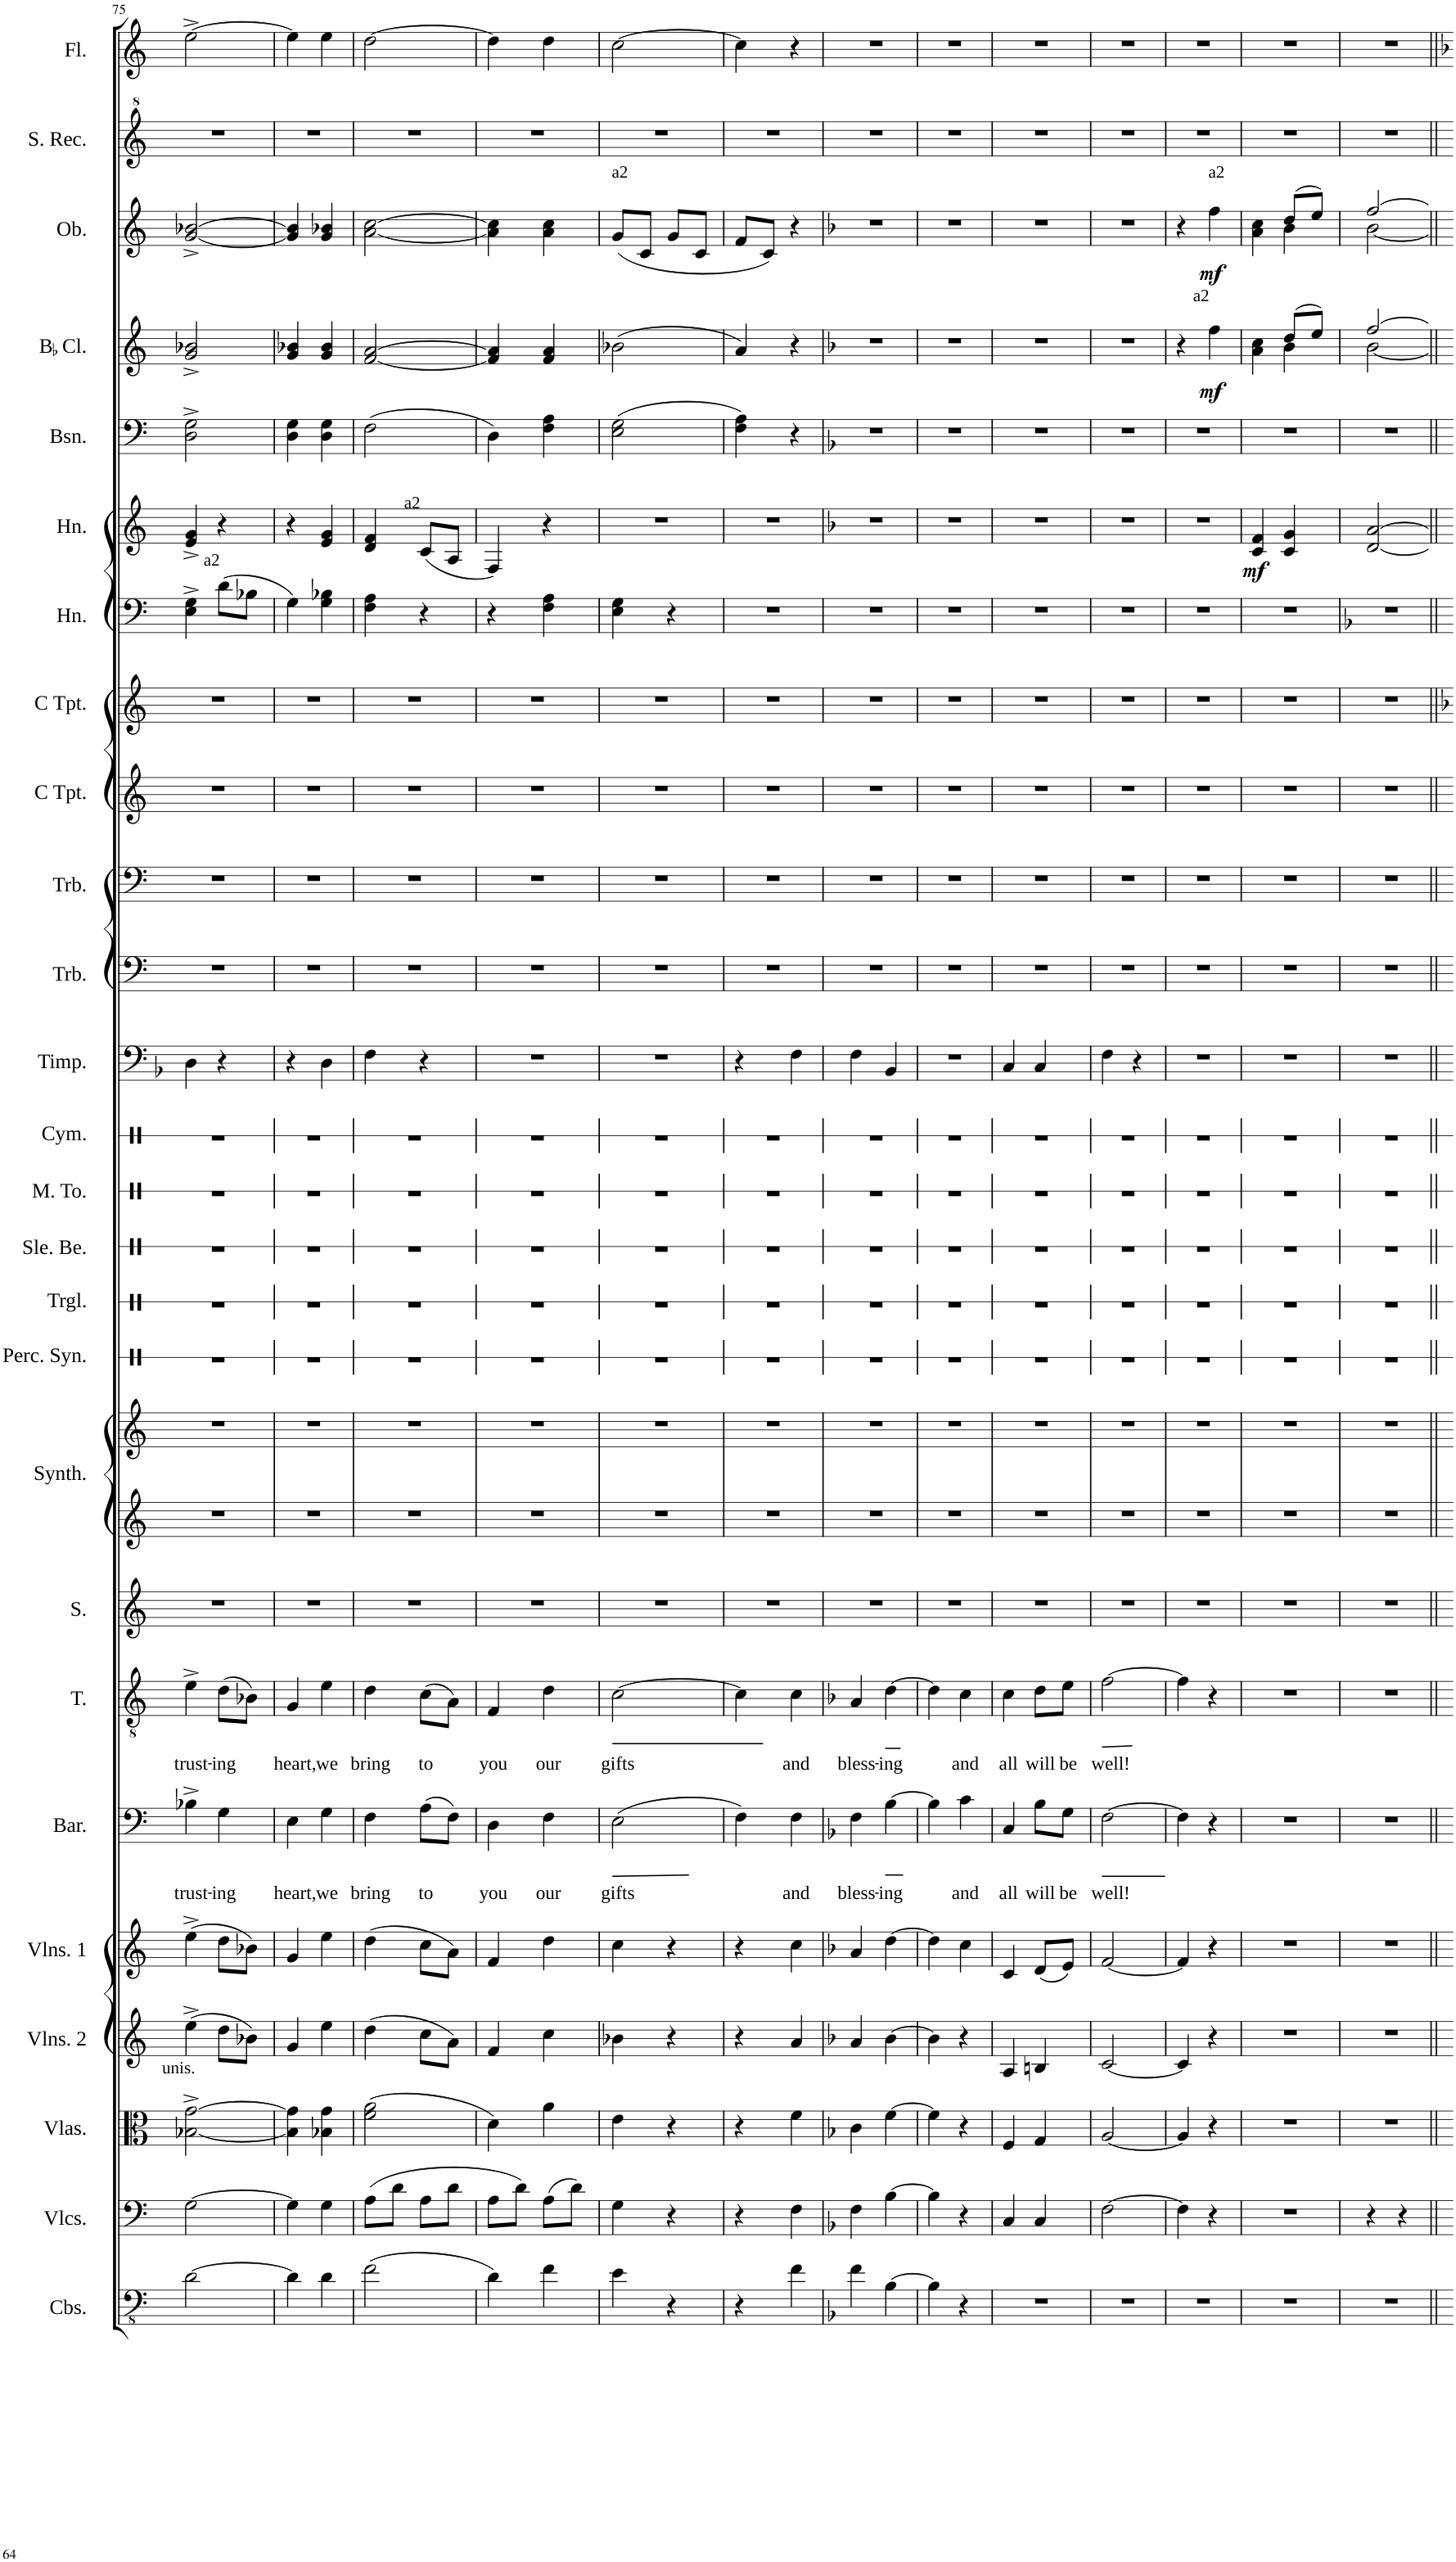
**kern	**kern	**kern	**kern	**kern	**kern	**text	**kern	**text	**kern	**kern	**kern	**kern	**kern	**kern	**kern	**kern	**kern	**kern	**kern	**kern	**kern	**kern	**kern	**dynam	**kern	**kern	**dynam	**kern	**dynam	**kern	**kern
*part26	*part25	*part24	*part23	*part22	*part21	*part21	*part20	*part20	*part19	*part18	*part18	*part17	*part16	*part15	*part14	*part13	*part12	*part11	*part10	*part9	*part8	*part7	*part6	*part6	*part5	*part4	*part4	*part3	*part3	*part2	*part1
*staff27	*staff26	*staff25	*staff24	*staff23	*staff22	*staff22	*staff21	*staff21	*staff20	*staff19	*staff18	*staff17	*staff16	*staff15	*staff14	*staff13	*staff12	*staff11	*staff10	*staff9	*staff8	*staff7	*staff6	*staff6	*staff5	*staff4	*staff4	*staff3	*staff3	*staff2	*staff1
*I"Contrabasses	*I"Violoncellos	*I"Violas	*I"Violins 2	*I"Violins 1	*I"Baritone	*	*I"Tenor	*	*I"Soprano	*I"Keyboard Synthesizer	*	*I"Percussion Synthesizer	*I"Triangle	*I"Sleigh Bells	*I"Mid Tom	*I"Cymbal	*I"Timpani	*I"Trombone	*I"Trombone	*I"C Trumpet	*I"C Trumpet	*I"Horn	*I"Horn	*	*I"Bassoon	*I"BaccidentalFlat Clarinet	*	*I"Oboe	*	*I"Soprano Recorder	*I"Flute
*I'Cbs.	*I'Vlcs.	*I'Vlas.	*I'Vlns. 2	*I'Vlns. 1	*I'Bar.	*	*I'T.	*	*I'S.	*I'Synth.	*	*I'Perc. Syn.	*I'Trgl.	*I'Sle. Be.	*I'M. To.	*I'Cym.	*I'Timp.	*I'Trb.	*I'Trb.	*I'C Tpt.	*I'C Tpt.	*I'Hn.	*I'Hn.	*	*I'Bsn.	*I'BaccidentalFlat Cl.	*	*I'Ob.	*	*I'S. Rec.	*I'Fl.
!!LO:PB:g=z
*clefFv4	*clefF4	*clefC3	*clefG2	*clefG2	*clefF4	*	*clefGv2	*	*clefG2	*clefG2	*clefG2	*clefX	*clefX	*clefX	*clefX	*clefX	*clefF4	*clefF4	*clefF4	*clefG2	*clefG2	*clefF4	*clefG2	*	*clefF4	*clefG2	*	*clefG2	*	*clefG^2	*clefG2
*	*	*	*	*	*	*	*	*	*	*	*	*	*	*	*	*	*	*	*	*	*	*ITrd4c7	*ITrd4c7	*	*	*ITrd1c2	*	*	*	*	*
*k[]	*k[]	*k[]	*k[]	*k[]	*k[]	*	*k[]	*	*k[]	*k[]	*k[]	*k[]	*k[]	*k[]	*k[]	*k[]	*k[b-]	*k[]	*k[]	*k[]	*k[]	*k[]	*k[]	*	*k[]	*k[]	*	*k[]	*	*k[]	*k[]
*M2/4	*M2/4	*M2/4	*M2/4	*M2/4	*M2/4	*	*M2/4	*	*M2/4	*M2/4	*M2/4	*M2/4	*M2/4	*M2/4	*M2/4	*M2/4	*M2/4	*M2/4	*M2/4	*M2/4	*M2/4	*M2/4	*M2/4	*	*M2/4	*M2/4	*	*M2/4	*	*M2/4	*M2/4
=75	=75	=75	=75	=75	=75	=75	=75	=75	=75	=75	=75	=75	=75	=75	=75	=75	=75	=75	=75	=75	=75	=75	=75	=75	=75	=75	=75	=75	=75	=75	=75
!	!	!LO:TX:a:t=unis.	!	!	!	!	!	!	!	!	!	!	!	!	!	!	!	!	!	!	!	!	!	!	!	!	!	!	!	!	!
!	!	!	!	!	!	!LO:LY:b	!	!LO:LY:b	!	!	!	!	!	!	!	!	!	!	!	!	!	!	!	!	!	!	!	!	!	!	!
[2D\	[2G\	[2B-X\^ [2g\^	(4ee^\	(4ee^\	4B-X^\	trust-	4e^\	trust-	2r	2r	2r	2r	2r	2r	2r	2r	4D\	2r	2r	2r	2r	4E\^ 4G\^	4e/^ 4g/^	.	2D\^ 2G\^	2g/^ 2b-X/^	.	[2g/^ [2b-X/^	.	2r	[2ee^\
!	!	!	!	!	!	!	!	!	!	!	!	!	!	!	!	!	!	!	!	!	!	!LO:TX:a:t=a2	!	!	!	!	!	!	!	!	!
!	!	!	!	!	!	!LO:LY:b	!	!LO:LY:b	!	!	!	!	!	!	!	!	!	!	!	!	!	!	!	!	!	!	!	!	!	!	!
.	.	.	8dd\L	8dd\L	4G\	-ing	(8d\L	-ing	.	.	.	.	.	.	.	.	4r	.	.	.	.	(8d\L	4r	.	.	.	.	.	.	.	.
.	.	.	8b-X\J)	8b-X\J)	.	.	8B-X\J)	.	.	.	.	.	.	.	.	.	.	.	.	.	.	8B-X\J	.	.	.	.	.	.	.	.	.
=76	=76	=76	=76	=76	=76	=76	=76	=76	=76	=76	=76	=76	=76	=76	=76	=76	=76	=76	=76	=76	=76	=76	=76	=76	=76	=76	=76	=76	=76	=76	=76
!	!	!	!	!	!	!LO:LY:b	!	!LO:LY:b	!	!	!	!	!	!	!	!	!	!	!	!	!	!	!	!	!	!	!	!	!	!	!
4D\]	4G\]	4B-\] 4g\]	4g/	4g/	4E\	heart,	4G/	heart,	2r	2r	2r	2r	2r	2r	2r	2r	4r	2r	2r	2r	2r	4G\)	4r	.	4D\ 4G\	4g/ 4b-X/	.	4g/] 4b-/]	.	2r	4ee\]
!	!	!	!	!	!	!LO:LY:b	!	!LO:LY:b	!	!	!	!	!	!	!	!	!	!	!	!	!	!	!	!	!	!	!	!	!	!	!
4D\	4G\	4B-X\ 4g\	4ee\	4ee\	4G\	we	4e\	we	.	.	.	.	.	.	.	.	4D\	.	.	.	.	4G\ 4B-X\	4e/ 4g/	.	4D\ 4G\	4g/ 4b-/	.	4g/ 4b-X/	.	.	4ee\
=77	=77	=77	=77	=77	=77	=77	=77	=77	=77	=77	=77	=77	=77	=77	=77	=77	=77	=77	=77	=77	=77	=77	=77	=77	=77	=77	=77	=77	=77	=77	=77
!	!	!	!	!	!	!LO:LY:b	!	!LO:LY:b	!	!	!	!	!	!	!	!	!	!	!	!	!	!	!	!	!	!	!	!	!	!	!
(2F\	(8A\L	(2f\ 2a\	(4dd\	(4dd\	4F\	bring	4d\	bring	2r	2r	2r	2r	2r	2r	2r	2r	4F\	2r	2r	2r	2r	4F\ 4A\	4d/ 4f/	.	(2F\	[2f/ [2a/	.	[2a\ [2cc\	.	2r	[2dd\
.	8d\J	.	.	.	.	.	.	.	.	.	.	.	.	.	.	.	.	.	.	.	.	.	.	.	.	.	.	.	.	.	.
!	!	!	!	!	!	!	!	!	!	!	!	!	!	!	!	!	!	!	!	!	!	!	!LO:TX:a:t=a2	!	!	!	!	!	!	!	!
!	!	!	!	!	!	!LO:LY:b	!	!LO:LY:b	!	!	!	!	!	!	!	!	!	!	!	!	!	!	!	!	!	!	!	!	!	!	!
.	8A\L	.	8cc\L	8cc\L	(8A\L	to	(8c\L	to	.	.	.	.	.	.	.	.	4r	.	.	.	.	4r	(8c/L	.	.	.	.	.	.	.	.
.	8d\J	.	8a\J)	8a\J)	8F\J)	.	8A\J)	.	.	.	.	.	.	.	.	.	.	.	.	.	.	.	8A/J	.	.	.	.	.	.	.	.
=78	=78	=78	=78	=78	=78	=78	=78	=78	=78	=78	=78	=78	=78	=78	=78	=78	=78	=78	=78	=78	=78	=78	=78	=78	=78	=78	=78	=78	=78	=78	=78
!	!	!	!	!	!	!LO:LY:b	!	!LO:LY:b	!	!	!	!	!	!	!	!	!	!	!	!	!	!	!	!	!	!	!	!	!	!	!
4D\)	8A\L	4d\)	4f/	4f/	4D\	you	4F/	you	2r	2r	2r	2r	2r	2r	2r	2r	2r	2r	2r	2r	2r	4r	4F/)	.	4D\)	4f/] 4a/]	.	4a\] 4cc\]	.	2r	4dd\]
.	8d\J)	.	.	.	.	.	.	.	.	.	.	.	.	.	.	.	.	.	.	.	.	.	.	.	.	.	.	.	.	.	.
!	!	!	!	!	!	!LO:LY:b	!	!LO:LY:b	!	!	!	!	!	!	!	!	!	!	!	!	!	!	!	!	!	!	!	!	!	!	!
4F\	(8A\L	4a\	4cc\	4dd\	4F\	our	4d\	our	.	.	.	.	.	.	.	.	.	.	.	.	.	4F\ 4A\	4r	.	4F\ 4A\	4f/ 4a/	.	4a\ 4cc\	.	.	4dd\
.	8d\J)	.	.	.	.	.	.	.	.	.	.	.	.	.	.	.	.	.	.	.	.	.	.	.	.	.	.	.	.	.	.
=79	=79	=79	=79	=79	=79	=79	=79	=79	=79	=79	=79	=79	=79	=79	=79	=79	=79	=79	=79	=79	=79	=79	=79	=79	=79	=79	=79	=79	=79	=79	=79
!	!	!	!	!	!	!	!	!	!	!	!	!	!	!	!	!	!	!	!	!	!	!	!	!	!	!	!	!LO:TX:a:t=a2	!	!	!
!	!	!	!	!	!	!LO:LY:b	!	!LO:LY:b	!	!	!	!	!	!	!	!	!	!	!	!	!	!	!	!	!	!	!	!	!	!	!
4E\	4G\	4e\	4b-X\	4cc\	(2E\	gifts	[2c\	gifts	2r	2r	2r	2r	2r	2r	2r	2r	2r	2r	2r	2r	2r	4E\ 4G\	2r	.	(2E\ 2G\	(2b-X\	.	(8g/L	.	2r	[2cc\
.	.	.	.	.	.	.	.	.	.	.	.	.	.	.	.	.	.	.	.	.	.	.	.	.	.	.	.	8c/J	.	.	.
4r	4r	4r	4r	4r	.	.	.	.	.	.	.	.	.	.	.	.	.	.	.	.	.	4r	.	.	.	.	.	8g/L	.	.	.
.	.	.	.	.	.	.	.	.	.	.	.	.	.	.	.	.	.	.	.	.	.	.	.	.	.	.	.	8c/J	.	.	.
=80	=80	=80	=80	=80	=80	=80	=80	=80	=80	=80	=80	=80	=80	=80	=80	=80	=80	=80	=80	=80	=80	=80	=80	=80	=80	=80	=80	=80	=80	=80	=80
4r	4r	4r	4r	4r	4F\)	.	4c\]	.	2r	2r	2r	2r	2r	2r	2r	2r	4r	2r	2r	2r	2r	2r	2r	.	4F\ 4A\)	4a/)	.	8f/L	.	2r	4cc\]
.	.	.	.	.	.	.	.	.	.	.	.	.	.	.	.	.	.	.	.	.	.	.	.	.	.	.	.	8c/J)	.	.	.
!	!	!	!	!	!	!LO:LY:b	!	!LO:LY:b	!	!	!	!	!	!	!	!	!	!	!	!	!	!	!	!	!	!	!	!	!	!	!
4F\	4F\	4f\	4a/	4cc\	4F\	and	4c\	and	.	.	.	.	.	.	.	.	4F\	.	.	.	.	.	.	.	4r	4r	.	4r	.	.	4r
=81	=81	=81	=81	=81	=81	=81	=81	=81	=81	=81	=81	=81	=81	=81	=81	=81	=81	=81	=81	=81	=81	=81	=81	=81	=81	=81	=81	=81	=81	=81	=81
*k[b-]	*k[b-]	*k[b-]	*k[b-]	*k[b-]	*k[b-]	*	*k[b-]	*	*	*	*	*	*	*	*	*	*	*	*	*	*	*	*k[b-]	*	*k[b-]	*k[b-]	*	*k[b-]	*	*	*
!	!	!	!	!	!	!LO:LY:b	!	!LO:LY:b	!	!	!	!	!	!	!	!	!	!	!	!	!	!	!	!	!	!	!	!	!	!	!
4F\	4F\	4c\	4a/	4a/	4F\	bless-	4A/	bless-	2r	2r	2r	2r	2r	2r	2r	2r	4F\	2r	2r	2r	2r	2r	2r	.	2r	2r	.	2r	.	2r	2r
!	!	!	!	!	!	!LO:LY:b	!	!LO:LY:b	!	!	!	!	!	!	!	!	!	!	!	!	!	!	!	!	!	!	!	!	!	!	!
[4BB-\	[4B-\	[4f\	[4b-\	[4dd\	[4B-\	-ing	[4d\	-ing	.	.	.	.	.	.	.	.	4BB-/	.	.	.	.	.	.	.	.	.	.	.	.	.	.
=82	=82	=82	=82	=82	=82	=82	=82	=82	=82	=82	=82	=82	=82	=82	=82	=82	=82	=82	=82	=82	=82	=82	=82	=82	=82	=82	=82	=82	=82	=82	=82
4BB-\]	4B-\]	4f\]	4b-\]	4dd\]	4B-\]	.	4d\]	.	2r	2r	2r	2r	2r	2r	2r	2r	2r	2r	2r	2r	2r	2r	2r	.	2r	2r	.	2r	.	2r	2r
!	!	!	!	!	!	!LO:LY:b	!	!LO:LY:b	!	!	!	!	!	!	!	!	!	!	!	!	!	!	!	!	!	!	!	!	!	!	!
4r	4r	4r	4r	4cc\	4c\	and	4c\	and	.	.	.	.	.	.	.	.	.	.	.	.	.	.	.	.	.	.	.	.	.	.	.
=83	=83	=83	=83	=83	=83	=83	=83	=83	=83	=83	=83	=83	=83	=83	=83	=83	=83	=83	=83	=83	=83	=83	=83	=83	=83	=83	=83	=83	=83	=83	=83
!	!	!	!	!	!	!LO:LY:b	!	!LO:LY:b	!	!	!	!	!	!	!	!	!	!	!	!	!	!	!	!	!	!	!	!	!	!	!
2r	4C/	4F/	4A/	4c/	4C/	all	4c\	all	2r	2r	2r	2r	2r	2r	2r	2r	4C/	2r	2r	2r	2r	2r	2r	.	2r	2r	.	2r	.	2r	2r
!	!	!	!	!	!	!LO:LY:b	!	!LO:LY:b	!	!	!	!	!	!	!	!	!	!	!	!	!	!	!	!	!	!	!	!	!	!	!
.	4C/	4G/	4Bn/	(8d/L	8B-\L	will	8d\L	will	.	.	.	.	.	.	.	.	4C/	.	.	.	.	.	.	.	.	.	.	.	.	.	.
!	!	!	!	!	!	!LO:LY:b	!	!LO:LY:b	!	!	!	!	!	!	!	!	!	!	!	!	!	!	!	!	!	!	!	!	!	!	!
.	.	.	.	8e/J)	8G\J	be	8e\J	be	.	.	.	.	.	.	.	.	.	.	.	.	.	.	.	.	.	.	.	.	.	.	.
=84	=84	=84	=84	=84	=84	=84	=84	=84	=84	=84	=84	=84	=84	=84	=84	=84	=84	=84	=84	=84	=84	=84	=84	=84	=84	=84	=84	=84	=84	=84	=84
!	!	!	!	!	!	!LO:LY:b	!	!LO:LY:b	!	!	!	!	!	!	!	!	!	!	!	!	!	!	!	!	!	!	!	!	!	!	!
2r	[2F\	[2A/	[2c/	[2f/	[2F\	well!	[2f\	well!	2r	2r	2r	2r	2r	2r	2r	2r	4F\	2r	2r	2r	2r	2r	2r	.	2r	2r	.	2r	.	2r	2r
.	.	.	.	.	.	.	.	.	.	.	.	.	.	.	.	.	4r	.	.	.	.	.	.	.	.	.	.	.	.	.	.
=85	=85	=85	=85	=85	=85	=85	=85	=85	=85	=85	=85	=85	=85	=85	=85	=85	=85	=85	=85	=85	=85	=85	=85	=85	=85	=85	=85	=85	=85	=85	=85
2r	4F\]	4A/]	4c/]	4f/]	4F\]	.	4f\]	.	2r	2r	2r	2r	2r	2r	2r	2r	2r	2r	2r	2r	2r	2r	2r	.	2r	4r	.	4r	.	2r	2r
!	!	!	!	!	!	!	!	!	!	!	!	!	!	!	!	!	!	!	!	!	!	!	!	!	!	!	!	!LO:TX:a:t=a2	!	!	!
!	!	!	!	!	!	!	!	!	!	!	!	!	!	!	!	!	!	!	!	!	!	!	!	!	!	!LO:TX:a:t=a2	!	!	!	!	!
!	!	!	!	!	!	!	!	!	!	!	!	!	!	!	!	!	!	!	!	!	!	!	!	!	!	!	!LO:DY:b	!	!LO:DY:b	!	!
.	4r	4r	4r	4r	4r	.	4r	.	.	.	.	.	.	.	.	.	.	.	.	.	.	.	.	.	.	4ff\	mf	4ff\	mf	.	.
=86	=86	=86	=86	=86	=86	=86	=86	=86	=86	=86	=86	=86	=86	=86	=86	=86	=86	=86	=86	=86	=86	=86	=86	=86	=86	=86	=86	=86	=86	=86	=86
*	*	*	*	*	*	*	*	*	*	*	*	*	*	*	*	*	*	*	*	*	*	*	*	*	*	*^	*	*^	*	*	*
!	!	!	!	!	!	!	!	!	!	!	!	!	!	!	!	!	!	!	!	!	!	!	!	!LO:DY:b	!	!	!	!	!	!	!	!	!
2r	2r	2r	2r	2r	2r	.	2r	.	2r	2r	2r	2r	2r	2r	2r	2r	2r	2r	2r	2r	2r	2r	4c/ 4f/	mf	2r	4a\ 4cc\	4ryy	.	4a\ 4cc\	4ryy	.	2r	2r
.	.	.	.	.	.	.	.	.	.	.	.	.	.	.	.	.	.	.	.	.	.	.	4c/ 4g/	.	.	(8dd/L	4b-\	.	(8dd/L	4b-\	.	.	.
.	.	.	.	.	.	.	.	.	.	.	.	.	.	.	.	.	.	.	.	.	.	.	.	.	.	8ee/J)	.	.	8ee/J)	.	.	.	.
=87	=87	=87	=87	=87	=87	=87	=87	=87	=87	=87	=87	=87	=87	=87	=87	=87	=87	=87	=87	=87	=87	=87	=87	=87	=87	=87	=87	=87	=87	=87	=87	=87	=87
*	*	*	*	*	*	*	*	*	*	*	*	*	*	*	*	*	*	*	*	*	*	*k[b-]	*	*	*	*	*	*	*	*	*	*	*
2r	4r	2r	2r	2r	2r	.	2r	.	2r	2r	2r	2r	2r	2r	2r	2r	2r	2r	2r	2r	2r	2r	[2d/ [2a/	.	2r	[2ff/	[2b-\	.	[2ff/	[2b-\	.	2r	2r
.	4r	.	.	.	.	.	.	.	.	.	.	.	.	.	.	.	.	.	.	.	.	.	.	.	.	.	.	.	.	.	.	.	.
*	*	*	*	*	*	*	*	*	*	*	*	*	*	*	*	*	*	*	*	*	*	*	*	*	*	*v	*v	*	*	*	*	*	*
*	*	*	*	*	*	*	*	*	*	*	*	*	*	*	*	*	*	*	*	*	*	*	*	*	*	*	*	*v	*v	*	*	*
=||	=||	=||	=||	=||	=||	=||	=||	=||	=||	=||	=||	=||	=||	=||	=||	=||	=||	=||	=||	=||	=||	=||	=||	=||	=||	=||	=||	=||	=||	=||	=||
*-	*-	*-	*-	*-	*-	*-	*-	*-	*-	*-	*-	*-	*-	*-	*-	*-	*-	*-	*-	*-	*-	*-	*-	*-	*-	*-	*-	*-	*-	*-	*-
